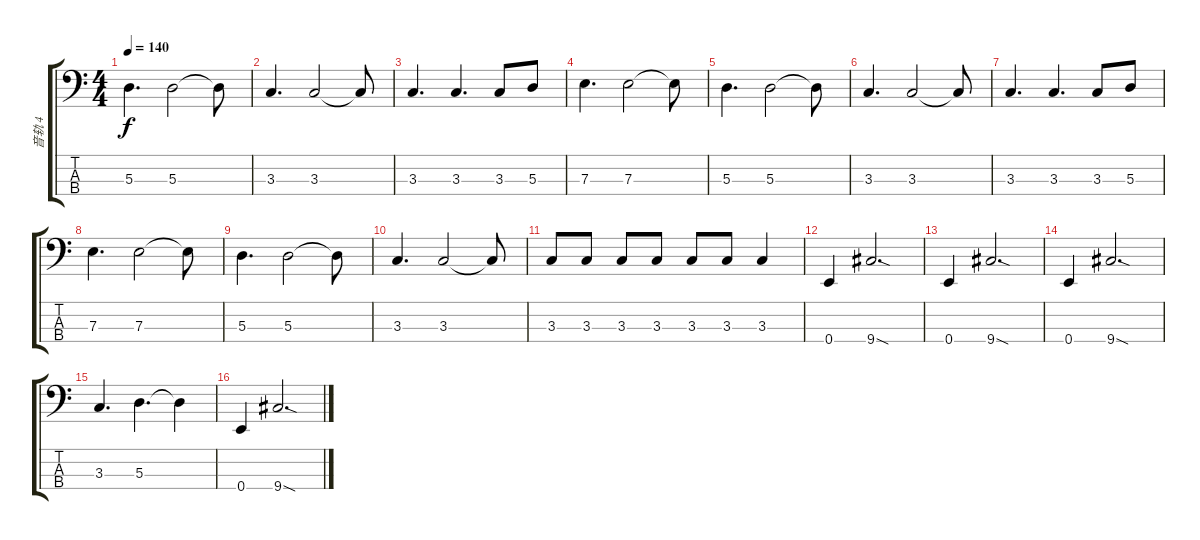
\track ("音轨 4" "音轨 4") {instrument electricbassfinger}
\staff {score tabs}
\tuning (G2 D2 A1 E1) {hide}
\ts (4 4)
\tempo 140
\clef f4
\ks c
5.3.4{d dy f} 5.3.2 5.3{t}.8 |
3.3.4{d} 3.3.2 3.3{t}.8 |
3.3.4{d} 3.3.4{d} 3.3.8 5.3.8 |
7.3.4{d} 7.3.2 7.3{t}.8 |
5.3.4{d} 5.3.2 5.3{t}.8 |
3.3.4{d} 3.3.2 3.3{t}.8 |
3.3.4{d} 3.3.4{d} 3.3.8 5.3.8 |
7.3.4{d} 7.3.2 7.3{t}.8 |
5.3.4{d} 5.3.2 5.3{t}.8 |
3.3.4{d} 3.3.2 3.3{t}.8 |
3.3.8 3.3.8 3.3.8 3.3.8 3.3.8 3.3.8 3.3.4 |
0.4.4 9.4{sod}.2{d} |
0.4.4 9.4{sod}.2{d} |
0.4.4 9.4{sod}.2{d} |
3.3.4{d} 5.3.4{d} 5.3{t}.4 |
0.4.4 9.4{sod}.2{d}
